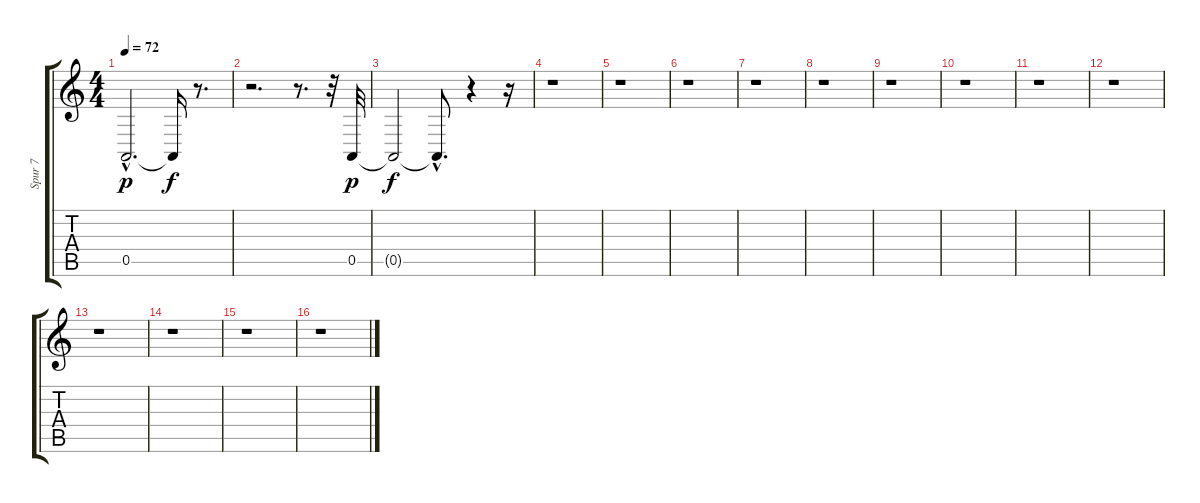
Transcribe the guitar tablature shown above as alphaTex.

\track ("Spur 7" "Spur 7") {instrument acousticgrandpiano}
\staff {score tabs}
\tuning (E4 B3 G3 D3 A2 E2) {hide}
\ts (4 4)
\tempo 72
\clef g2
\ks c
0.5{hac}.2{d dy p} 0.5{t}.16{dy f} r.8{d} |
r.2{d} r.8{d} r.32 0.5.32{dy p} |
0.5{t}.2{dy f} 0.5{hac t}.8{d} r.4 r.16 |
r.1 |
r.1 |
r.1 |
r.1 |
r.1 |
r.1 |
r.1 |
r.1 |
r.1 |
r.1 |
r.1 |
r.1 |
r.1
